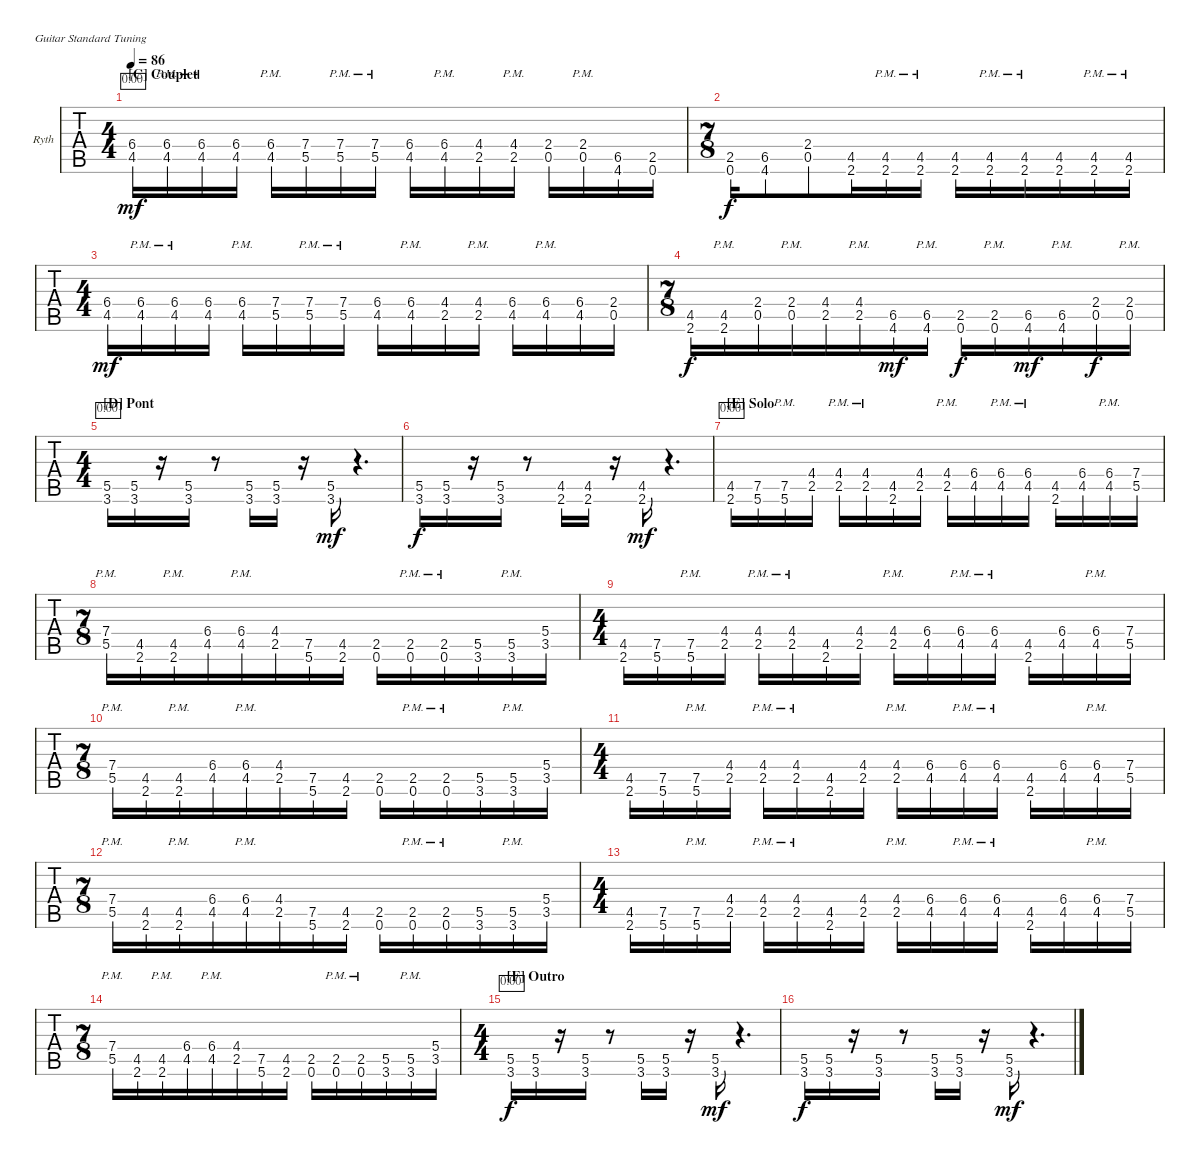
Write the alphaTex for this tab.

\defaultSystemsLayout 4
\bracketExtendMode groupsimilarinstruments
\firstSystemTrackNameOrientation horizontal
\otherSystemsTrackNameOrientation horizontal
\track ("Rythm" "Ryth") {instrument distortionguitar}
\staff {tabs}
\tuning (E4 B3 G3 D3 A2 E2)
\ts (4 4)
\section ("C" "Couplet")
\tempo 86
\clef g2
\ks c
(4.5 6.4).16{dy mf timer} (4.5{pm} 6.4{pm}).16 (4.5{pm} 6.4{pm}).16 (4.5 6.4).16 (4.5{pm} 6.4{pm}).16 (7.4 5.5).16 (5.5{pm} 7.4{pm}).16 (5.5{pm} 7.4{pm}).16 (4.5 6.4).16 (4.5{pm} 6.4{pm}).16 (2.5 4.4).16 (2.5{pm} 4.4{pm}).16 (0.5 2.4).16 (2.4{pm} 0.5{pm}).16 (6.5 4.6).16 (0.6 2.5).16 |
\ts (7 8)
(0.6 2.5).16{dy f} (4.6 6.5).8 (0.5 2.4).8 (2.6 4.5).16 (2.6{pm} 4.5{pm}).16 (2.6{pm} 4.5{pm}).16 (4.5 2.6).16 (4.5{pm} 2.6{pm}).16 (4.5{pm} 2.6{pm}).16 (4.5 2.6).16 (4.5{pm} 2.6{pm}).16 (4.5{pm} 2.6{pm}).16 |
\ts (4 4)
(4.5 6.4).16{dy mf} (4.5{pm} 6.4{pm}).16 (4.5{pm} 6.4{pm}).16 (4.5 6.4).16 (4.5{pm} 6.4{pm}).16 (7.4 5.5).16 (5.5{pm} 7.4{pm}).16 (5.5{pm} 7.4{pm}).16 (4.5 6.4).16 (4.5{pm} 6.4{pm}).16 (2.5 4.4).16 (2.5{pm} 4.4{pm}).16 (4.5 6.4).16 (4.5{pm} 6.4{pm}).16 (4.5 6.4).16 (0.5 2.4).16 |
\ts (7 8)
(2.6 4.5).16{dy f} (2.6{pm} 4.5{pm}).16 (0.5 2.4).16 (0.5{pm} 2.4{pm}).16 (2.5 4.4).16 (2.5{pm} 4.4{pm}).16 (6.5 4.6).16{dy mf} (6.5{pm} 4.6{pm}).16 (0.6 2.5).16{dy f} (0.6{pm} 2.5{pm}).16 (6.5 4.6).16{dy mf} (6.5{pm} 4.6{pm}).16 (0.5 2.4).16{dy f} (2.4{pm} 0.5{pm}).16 |
\ts (4 4)
\section ("D" "Pont")
(5.5 3.6).16{timer} (5.5 3.6).16 r.16 (5.5 3.6).16 r.8 (5.5 3.6).16 (5.5 3.6).16 r.16 (3.6 5.5).16{dy mf} r.4{d} |
(5.5 3.6).16{dy f} (5.5 3.6).16 r.16 (5.5 3.6).16 r.8 (4.5 2.6).16 (4.5 2.6).16 r.16 (2.6 4.5).16{dy mf} r.4{d} |
\section ("E" "Solo")
(2.6 4.5).16{timer} (5.6 7.5).16 (5.6{pm} 7.5{pm}).16 (2.5 4.4).16 (2.5{pm} 4.4{pm}).16 (4.4{pm} 2.5{pm}).16 (2.6 4.5).16 (2.5 4.4).16 (2.5{pm} 4.4{pm}).16 (4.5 6.4).16 (4.5{pm} 6.4{pm}).16 (4.5{pm} 6.4{pm}).16 (2.6 4.5).16 (4.5 6.4).16 (6.4{pm} 4.5{pm}).16 (5.5 7.4).16 |
\ts (7 8)
(5.5{pm} 7.4{pm}).16 (2.6 4.5).16 (2.6{pm} 4.5{pm}).16 (4.5 6.4).16 (4.5{pm} 6.4{pm}).16 (2.5 4.4).16 (7.5 5.6).16 (2.6 4.5).16 (0.6 2.5).16 (0.6{pm} 2.5{pm}).16 (0.6{pm} 2.5{pm}).16 (3.6 5.5).16 (5.5{pm} 3.6{pm}).16 (5.4 3.5).16 |
\ts (4 4)
(2.6 4.5).16 (5.6 7.5).16 (5.6{pm} 7.5{pm}).16 (2.5 4.4).16 (2.5{pm} 4.4{pm}).16 (4.4{pm} 2.5{pm}).16 (2.6 4.5).16 (2.5 4.4).16 (2.5{pm} 4.4{pm}).16 (4.5 6.4).16 (4.5{pm} 6.4{pm}).16 (4.5{pm} 6.4{pm}).16 (2.6 4.5).16 (4.5 6.4).16 (6.4{pm} 4.5{pm}).16 (5.5 7.4).16 |
\ts (7 8)
(5.5{pm} 7.4{pm}).16 (2.6 4.5).16 (2.6{pm} 4.5{pm}).16 (4.5 6.4).16 (4.5{pm} 6.4{pm}).16 (2.5 4.4).16 (7.5 5.6).16 (2.6 4.5).16 (0.6 2.5).16 (0.6{pm} 2.5{pm}).16 (0.6{pm} 2.5{pm}).16 (3.6 5.5).16 (5.5{pm} 3.6{pm}).16 (5.4 3.5).16 |
\ts (4 4)
(2.6 4.5).16 (5.6 7.5).16 (5.6{pm} 7.5{pm}).16 (2.5 4.4).16 (2.5{pm} 4.4{pm}).16 (4.4{pm} 2.5{pm}).16 (2.6 4.5).16 (2.5 4.4).16 (2.5{pm} 4.4{pm}).16 (4.5 6.4).16 (4.5{pm} 6.4{pm}).16 (4.5{pm} 6.4{pm}).16 (2.6 4.5).16 (4.5 6.4).16 (6.4{pm} 4.5{pm}).16 (5.5 7.4).16 |
\ts (7 8)
(5.5{pm} 7.4{pm}).16 (2.6 4.5).16 (2.6{pm} 4.5{pm}).16 (4.5 6.4).16 (4.5{pm} 6.4{pm}).16 (2.5 4.4).16 (7.5 5.6).16 (2.6 4.5).16 (0.6 2.5).16 (0.6{pm} 2.5{pm}).16 (0.6{pm} 2.5{pm}).16 (3.6 5.5).16 (5.5{pm} 3.6{pm}).16 (5.4 3.5).16 |
\ts (4 4)
(2.6 4.5).16 (5.6 7.5).16 (5.6{pm} 7.5{pm}).16 (2.5 4.4).16 (2.5{pm} 4.4{pm}).16 (4.4{pm} 2.5{pm}).16 (2.6 4.5).16 (2.5 4.4).16 (2.5{pm} 4.4{pm}).16 (4.5 6.4).16 (4.5{pm} 6.4{pm}).16 (4.5{pm} 6.4{pm}).16 (2.6 4.5).16 (4.5 6.4).16 (6.4{pm} 4.5{pm}).16 (5.5 7.4).16 |
\ts (7 8)
(5.5{pm} 7.4{pm}).16 (2.6 4.5).16 (2.6{pm} 4.5{pm}).16 (4.5 6.4).16 (4.5{pm} 6.4{pm}).16 (2.5 4.4).16 (7.5 5.6).16 (2.6 4.5).16 (0.6 2.5).16 (0.6{pm} 2.5{pm}).16 (0.6{pm} 2.5{pm}).16 (3.6 5.5).16 (5.5{pm} 3.6{pm}).16 (5.4 3.5).16 |
\ts (4 4)
\section ("F" "Outro")
(5.5 3.6).16{dy f timer} (5.5 3.6).16 r.16 (5.5 3.6).16 r.8 (5.5 3.6).16 (5.5 3.6).16 r.16 (3.6 5.5).16{dy mf} r.4{d} |
(5.5 3.6).16{dy f} (5.5 3.6).16 r.16 (5.5 3.6).16 r.8 (5.5 3.6).16 (5.5 3.6).16 r.16 (3.6 5.5).16{dy mf} r.4{d}
